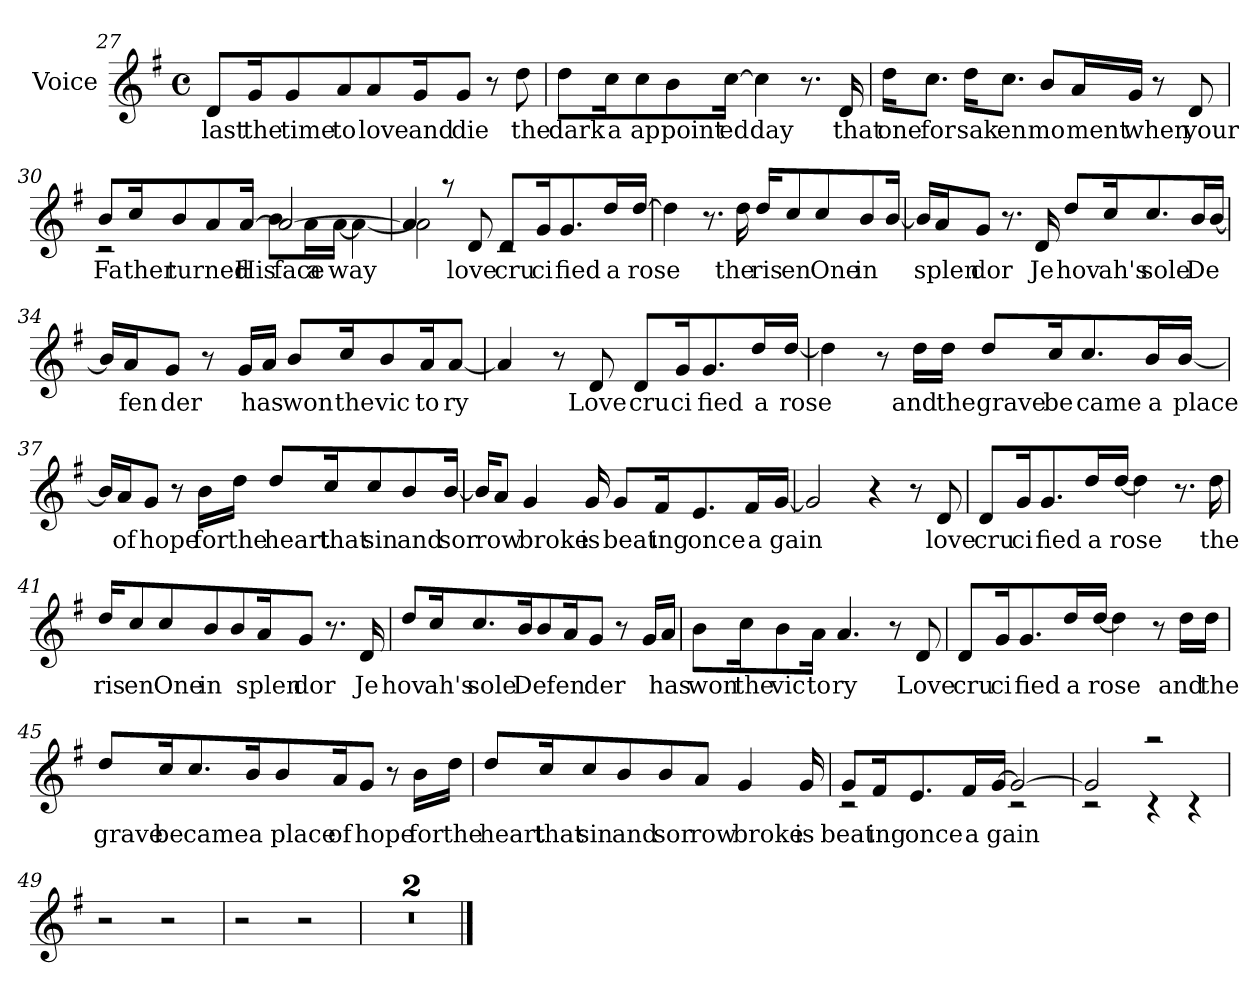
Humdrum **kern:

**kern	**text
*part1	*part1
*staff1	*staff1
*I"Voice	*
*I'V	*
!!LO:LB:g=z
*clefG2	*
*k[f#]	*
*G:	*
*M4/4	*
*met(c)	*
=27	=27
!	!LO:LY:b
8d/L	last
!	!LO:LY:b
16g/k	the
!	!LO:LY:b
8g/	time
!	!LO:LY:b
8a/	to
!	!LO:LY:b
8a/	love
!	!LO:LY:b
16g/k	and
!	!LO:LY:b
8g/J	die
8r	.
!	!LO:LY:b
8dd\	the
=28	=28
!	!LO:LY:b
8dd\L	dark
!	!LO:LY:b
16cc\k	a
!	!LO:LY:b
8cc\	ap
!	!LO:LY:b
8b\	point
!	!LO:LY:b
[16cc\Jk	ed
!	!LO:LY:b
4cc\]	day
8.r	.
!	!LO:LY:b
16d/	that
=29	=29
!	!LO:LY:b
16dd\KL	one
!	!LO:LY:b
8.cc\J	for
!	!LO:LY:b
16dd\KL	sak
!	!LO:LY:b
8.cc\J	en
!	!LO:LY:b
8b/L	mo
!	!LO:LY:b
16a/L	ment
!	!LO:LY:b
16g/JJ	when
8r	.
!	!LO:LY:b
8d/	your
!!LO:LB:g=z
=30	=30
!	!LO:LY:b
*^	*
8b/L	2rc	Fa
!	!	!LO:LY:b
16cc/k	.	ther
!	!	!LO:LY:b
8b/	.	turned
8a/	.	.
!	!	!LO:LY:b
[>16a/Jk	.	His
!	!	!LO:LY:b
2a/_	8b\L	face
!	!	!LO:LY:b
.	16a\L	a
!	!	!LO:LY:b
.	[<16a\JJ	way
.	4a\_	.
=31	=31	=31
4a/]	2a\]	.
8raa	.	.
!	!	!LO:LY:b
8d/	.	love
!	!	!LO:LY:b
8d/L	2rc	cru
!	!	!LO:LY:b
16g/k	.	ci
!	!	!LO:LY:b
8.g/	.	fied
!	!	!LO:LY:b
16dd/L	.	a
!	!	!LO:LY:b
[>16dd/JJ	.	rose
*v	*v	*
=32	=32
4dd\]	.
8.r	.
!	!LO:LY:b
16dd\	the
!	!LO:LY:b
16dd/KL	ris
!	!LO:LY:b
8cc/	en
!	!LO:LY:b
8cc/	One
!	!LO:LY:b
8b/	in
[16b/Jk	.
!!LO:LB:g=z
=33	=33
16b/LL]	.
!	!LO:LY:b
16a/J	splen
!	!LO:LY:b
8g/J	dor
8.r	.
!	!LO:LY:b
16d/	Je
!	!LO:LY:b
8dd/L	hov
!	!LO:LY:b
16cc/k	ah's
!	!LO:LY:b
8.cc/	sole
!	!LO:LY:b
16b/L	De
[16b/JJ	.
=34	=34
16b/LL]	.
!	!LO:LY:b
16a/J	fen
!	!LO:LY:b
8g/J	der
8r	.
16g/LL	.
!	!LO:LY:b
16a/JJ	has
!	!LO:LY:b
8b/L	won
!	!LO:LY:b
16cc/k	the
!	!LO:LY:b
8b/	vic
!	!LO:LY:b
16a/k	to
!	!LO:LY:b
[8a/J	ry
!!LO:LB:g=z
=35	=35
4a/]	.
8r	.
!	!LO:LY:b
8d/	Love
!	!LO:LY:b
8d/L	cru
!	!LO:LY:b
16g/k	ci
!	!LO:LY:b
8.g/	fied
!	!LO:LY:b
16dd/L	a
!	!LO:LY:b
[16dd/JJ	rose
=36	=36
4dd\]	.
8r	.
!	!LO:LY:b
16dd\LL	and
!	!LO:LY:b
16dd\JJ	the
!	!LO:LY:b
8dd/L	grave
!	!LO:LY:b
16cc/k	be
!	!LO:LY:b
8.cc/	came
!	!LO:LY:b
16b/L	a
!	!LO:LY:b
[16b/JJ	place
!!LO:LB:g=z
=37	=37
16b/LL]	.
!	!LO:LY:b
16a/J	of
!	!LO:LY:b
8g/J	hope
8r	.
!	!LO:LY:b
16b\LL	for
!	!LO:LY:b
16dd\JJ	the
!	!LO:LY:b
8dd/L	heart
!	!LO:LY:b
16cc/k	that
!	!LO:LY:b
8cc/	sin
!	!LO:LY:b
8b/	and
!	!LO:LY:b
[16b/Jk	sor
=38	=38
16b/KL]	.
!	!LO:LY:b
8a/J	row
!	!LO:LY:b
4g/	broke
!	!LO:LY:b
16g/	is
!	!LO:LY:b
8g/L	beat
!	!LO:LY:b
16f#/k	ing
!	!LO:LY:b
8.e/	once
!	!LO:LY:b
16f#/L	a
!	!LO:LY:b
[16g/JJ	gain
=39	=39
2g/]	.
4r	.
8r	.
!	!LO:LY:b
8d/	love
!!LO:LB:g=z
=40	=40
!	!LO:LY:b
8d/L	cru
!	!LO:LY:b
16g/k	ci
!	!LO:LY:b
8.g/	fied
!	!LO:LY:b
16dd/L	a
!	!LO:LY:b
[16dd/JJ	rose
4dd\]	.
8.r	.
!	!LO:LY:b
16dd\	the
=41	=41
!	!LO:LY:b
16dd/KL	ris
!	!LO:LY:b
8cc/	en
!	!LO:LY:b
8cc/	One
!	!LO:LY:b
8b/	in
8b/	.
!	!LO:LY:b
16a/k	splen
!	!LO:LY:b
8g/J	dor
8.r	.
!	!LO:LY:b
16d/	Je
=42	=42
!	!LO:LY:b
8dd/L	hov
!	!LO:LY:b
16cc/k	ah's
!	!LO:LY:b
8.cc/	sole
!	!LO:LY:b
16b/k	De
8b/	.
!	!LO:LY:b
16a/k	fen
!	!LO:LY:b
8g/J	der
8r	.
16g/LL	.
!	!LO:LY:b
16a/JJ	has
!!LO:LB:g=z
=43	=43
!	!LO:LY:b
8b\L	won
!	!LO:LY:b
16cc\k	the
!	!LO:LY:b
8b\	vic
!	!LO:LY:b
16a\Jk	to
!	!LO:LY:b
4.a/	ry
8r	.
!	!LO:LY:b
8d/	Love
=44	=44
!	!LO:LY:b
8d/L	cru
!	!LO:LY:b
16g/k	ci
!	!LO:LY:b
8.g/	fied
!	!LO:LY:b
16dd/L	a
!	!LO:LY:b
[16dd/JJ	rose
4dd\]	.
8r	.
!	!LO:LY:b
16dd\LL	and
!	!LO:LY:b
16dd\JJ	the
=45	=45
!	!LO:LY:b
8dd/L	grave
!	!LO:LY:b
16cc/k	be
!	!LO:LY:b
8.cc/	came
!	!LO:LY:b
16b/k	a
!	!LO:LY:b
8b/	place
!	!LO:LY:b
16a/k	of
!	!LO:LY:b
8g/J	hope
8r	.
!	!LO:LY:b
16b\LL	for
!	!LO:LY:b
16dd\JJ	the
!!LO:PB:g=z
=46	=46
!	!LO:LY:b
8dd/L	heart
!	!LO:LY:b
16cc/k	that
!	!LO:LY:b
8cc/	sin
!	!LO:LY:b
8b/	and
!	!LO:LY:b
8b/	sor
!	!LO:LY:b
8a/J	row
!	!LO:LY:b
4g/	broke
!	!LO:LY:b
16g/	is
=47	=47
!	!LO:LY:b
*^	*
8g/L	2rc	beat
!	!	!LO:LY:b
16f#/k	.	ing
!	!	!LO:LY:b
8.e/	.	once
!	!	!LO:LY:b
16f#/L	.	a
!	!	!LO:LY:b
[>16g/JJ	.	gain
2g/_	2rc	.
=48	=48	=48
2g/]	2rc	.
2raa	4rc	.
.	4rc	.
*v	*v	*
=49	=49
2r	.
2r	.
!!LO:LB:g=z
=50	=50
2r	.
2r	.
=51	=51
1r	.
=52	=52
1r	.
==	==
*-	*-
